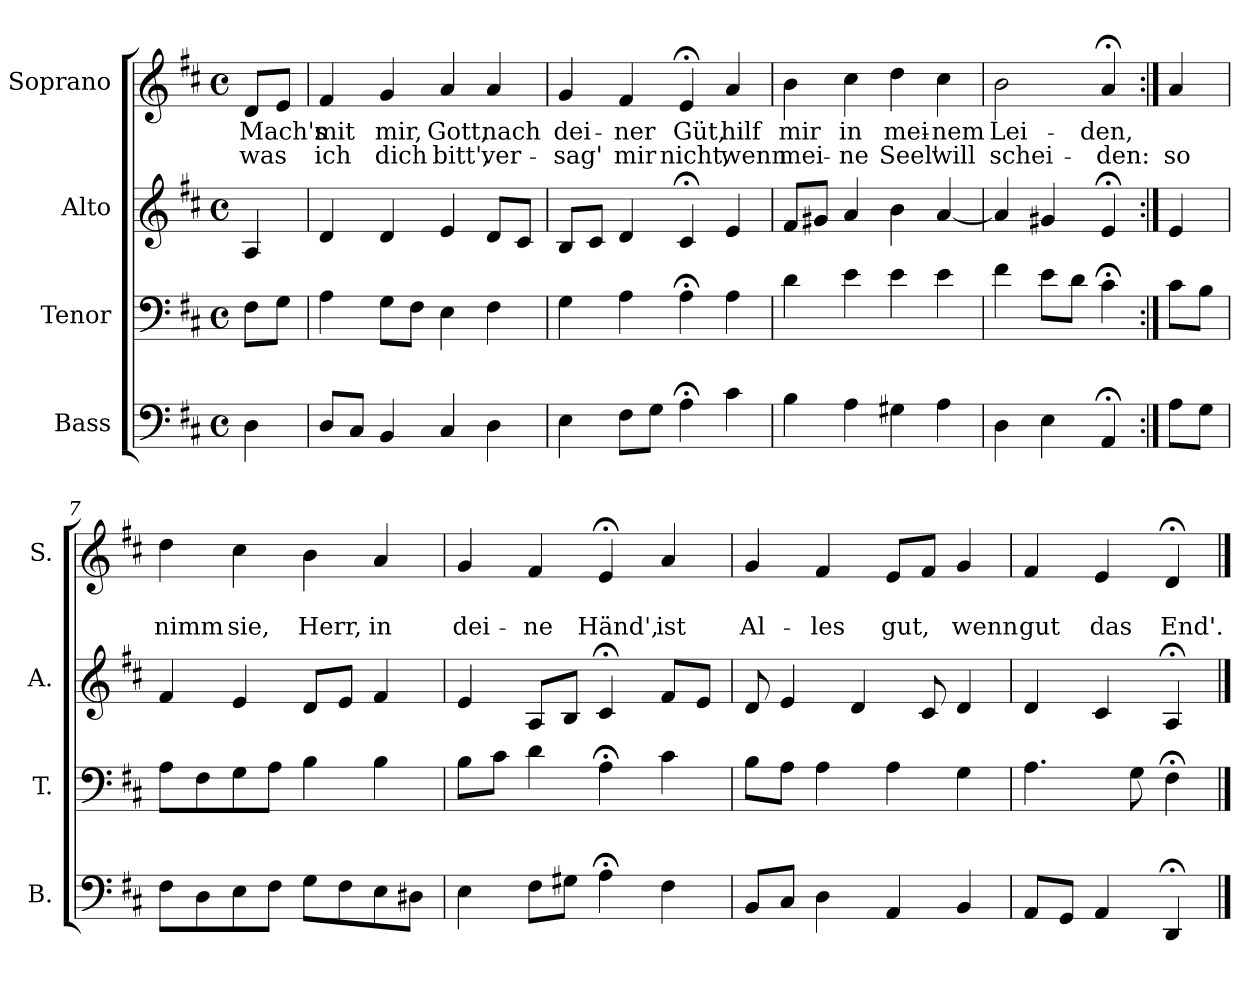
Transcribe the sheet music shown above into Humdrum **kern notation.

**kern	**kern	**kern	**kern	**text	**text
*part4	*part3	*part2	*part1	*part1	*part1
*staff4	*staff3	*staff2	*staff1	*staff1	*staff1
*I"Bass	*I"Tenor	*I"Alto	*I"Soprano	*	*
*I'B.	*I'T.	*I'A.	*I'S.	*	*
*clefF4	*clefF4	*clefG2	*clefG2	*	*
*k[f#c#]	*k[f#c#]	*k[f#c#]	*k[f#c#]	*	*
*D:	*D:	*D:	*D:	*	*
*M4/4	*M4/4	*M4/4	*M4/4	*	*
*met(c)	*met(c)	*met(c)	*met(c)	*	*
=1	=1	=1	=1	=1	=1
!	!	!	!	!LO:LY:b	!LO:LY:b
4D\	8F#\L	4A/	8d/L	Mach's	was
.	8G\J	.	8e/J	.	.
=2	=2	=2	=2	=2	=2
!	!	!	!	!LO:LY:b	!LO:LY:b
8D/L	4A\	4d/	4f#/	mit	ich
8C#/J	.	.	.	.	.
!	!	!	!	!LO:LY:b	!LO:LY:b
4BB/	8G\L	4d/	4g/	mir,	dich
.	8F#\J	.	.	.	.
!	!	!	!	!LO:LY:b	!LO:LY:b
4C#/	4E\	4e/	4a/	Gott,	bitt',
!	!	!	!	!LO:LY:b	!LO:LY:b
4D\	4F#\	8d/L	4a/	nach	ver-
.	.	8c#/J	.	.	.
=3	=3	=3	=3	=3	=3
!	!	!	!	!LO:LY:b	!LO:LY:b
4E\	4G\	8B/L	4g/	dei-	-sag'
.	.	8c#/J	.	.	.
!	!	!	!	!LO:LY:b	!LO:LY:b
8F#\L	4A\	4d/	4f#/	-ner	mir
8G\J	.	.	.	.	.
!	!	!	!	!LO:LY:b	!LO:LY:b
4A;<\	4A;<\	4c#;</	4e;</	Güt,	nicht,
!	!	!	!	!LO:LY:b	!LO:LY:b
4c#\	4A\	4e/	4a/	hilf	wenn
=4	=4	=4	=4	=4	=4
!	!	!	!	!LO:LY:b	!LO:LY:b
4B\	4d\	8f#/L	4b\	mir	mei-
.	.	8g#X/J	.	.	.
!	!	!	!	!LO:LY:b	!LO:LY:b
4A\	4e\	4a/	4cc#\	in	-ne
!	!	!	!	!LO:LY:b	!LO:LY:b
4G#X\	4e\	4b\	4dd\	mei-	Seel'
!	!	!	!	!LO:LY:b	!LO:LY:b
4A\	4e\	[4a/	4cc#\	-nem	will
=5	=5	=5	=5	=5	=5
!	!	!	!	!LO:LY:b	!LO:LY:b
4D\	4f#\	4a/]	2b\	Lei-	schei-
4E\	8e\L	4g#X/	.	.	.
.	8d\J	.	.	.	.
!	!	!	!	!LO:LY:b	!LO:LY:b
4AA;</	4c#;<\	4e;</	4a;</	-den,	-den:
!!LO:LB:g=z
=6:|!	=6:|!	=6:|!	=6:|!	=6:|!	=6:|!
!	!	!	!	!	!LO:LY:b
8A\L	8c#\L	4e/	4a/	.	so
8G\J	8B\J	.	.	.	.
=7	=7	=7	=7	=7	=7
!	!	!	!	!	!LO:LY:b
8F#\L	8A\L	4f#/	4dd\	.	nimm
8D\	8F#\	.	.	.	.
!	!	!	!	!	!LO:LY:b
8E\	8G\	4e/	4cc#\	.	sie,
8F#\J	8A\J	.	.	.	.
!	!	!	!	!	!LO:LY:b
8G\L	4B\	8d/L	4b\	.	Herr,
8F#\	.	8e/J	.	.	.
!	!	!	!	!	!LO:LY:b
8E\	4B\	4f#/	4a/	.	in
8D#X\J	.	.	.	.	.
=8	=8	=8	=8	=8	=8
!	!	!	!	!	!LO:LY:b
4E\	8B\L	4e/	4g/	.	dei-
.	8c#\J	.	.	.	.
!	!	!	!	!	!LO:LY:b
8F#\L	4d\	8A/L	4f#/	.	-ne
8G#X\J	.	8B/J	.	.	.
!	!	!	!	!	!LO:LY:b
4A;<\	4A;<\	4c#;</	4e;</	.	Händ',
!	!	!	!	!	!LO:LY:b
4F#\	4c#\	8f#/L	4a/	.	ist
.	.	8e/J	.	.	.
=9	=9	=9	=9	=9	=9
!	!	!	!	!	!LO:LY:b
8BB/L	8B\L	8d/	4g/	.	Al-
8C#/J	8A\J	4e/	.	.	.
!	!	!	!	!	!LO:LY:b
4D\	4A\	.	4f#/	.	-les
.	.	4d/	.	.	.
!	!	!	!	!	!LO:LY:b
4AA/	4A\	.	8e/L	.	gut,
.	.	8c#/	8f#/J	.	.
!	!	!	!	!	!LO:LY:b
4BB/	4G\	4d/	4g/	.	wenn
=10	=10	=10	=10	=10	=10
!	!	!	!	!	!LO:LY:b
8AA/L	4.A\	4d/	4f#/	.	gut
8GG/J	.	.	.	.	.
!	!	!	!	!	!LO:LY:b
4AA/	.	4c#/	4e/	.	das
.	8G\	.	.	.	.
!	!	!	!	!	!LO:LY:b
4DD;</	4F#;<\	4A;</	4d;</	.	End'.
==	==	==	==	==	==
*-	*-	*-	*-	*-	*-
